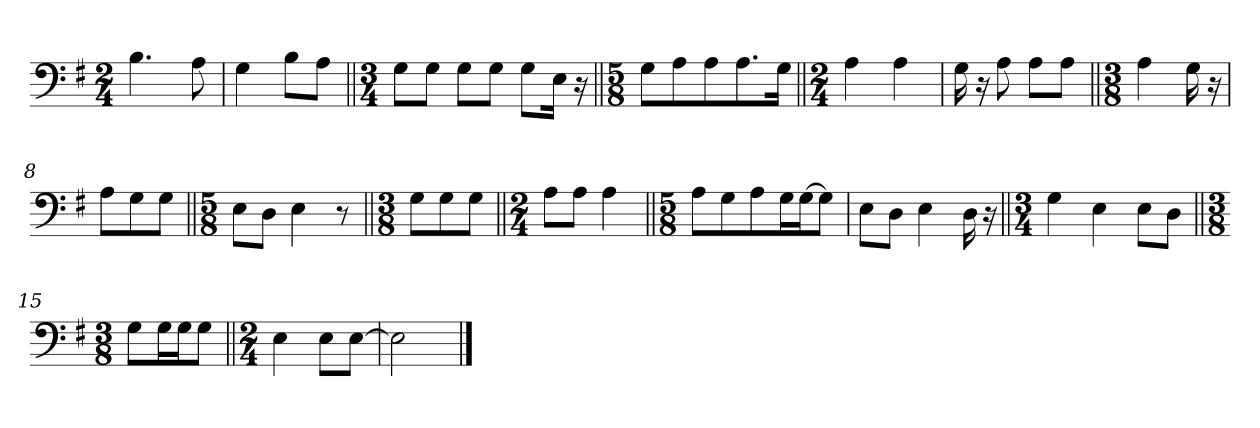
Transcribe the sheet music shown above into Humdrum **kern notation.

**kern
*part1
*staff1
*clefF4
*k[f#]
*M2/4
=1
4.B\
8A\
=2
4G\
8B\L
8A\J
=3||
*M3/4
8G\L
8G\J
8G\L
8G\J
8G\L
16E\Jk
16r
=4||
*M5/8
8G\L
8A\
8A\
8.A\
16G\Jk
=5||
*M2/4
4A\
4A\
=6
16G\
16r
8A\
8A\L
8A\J
=7||
*M3/8
4A\
16G\
16r
=8
8A\L
8G\
8G\J
=9||
*M5/8
8E\L
8D\J
4E\
8r
=10||
*M3/8
8G\L
8G\
8G\J
=11||
*M2/4
8A\L
8A\J
4A\
=12||
*M5/8
8A\L
8G\
8A\
16G\L
[16G\J
8G\J]
=13
8E\L
8D\J
4E\
16D\
16r
=14||
*M3/4
4G\
4E\
8E\L
8D\J
=15||
*M3/8
8G\L
16G\L
16G\J
8G\J
=16||
*M2/4
4E\
8E\L
[8E\J
=17
2E\]
==
*-
